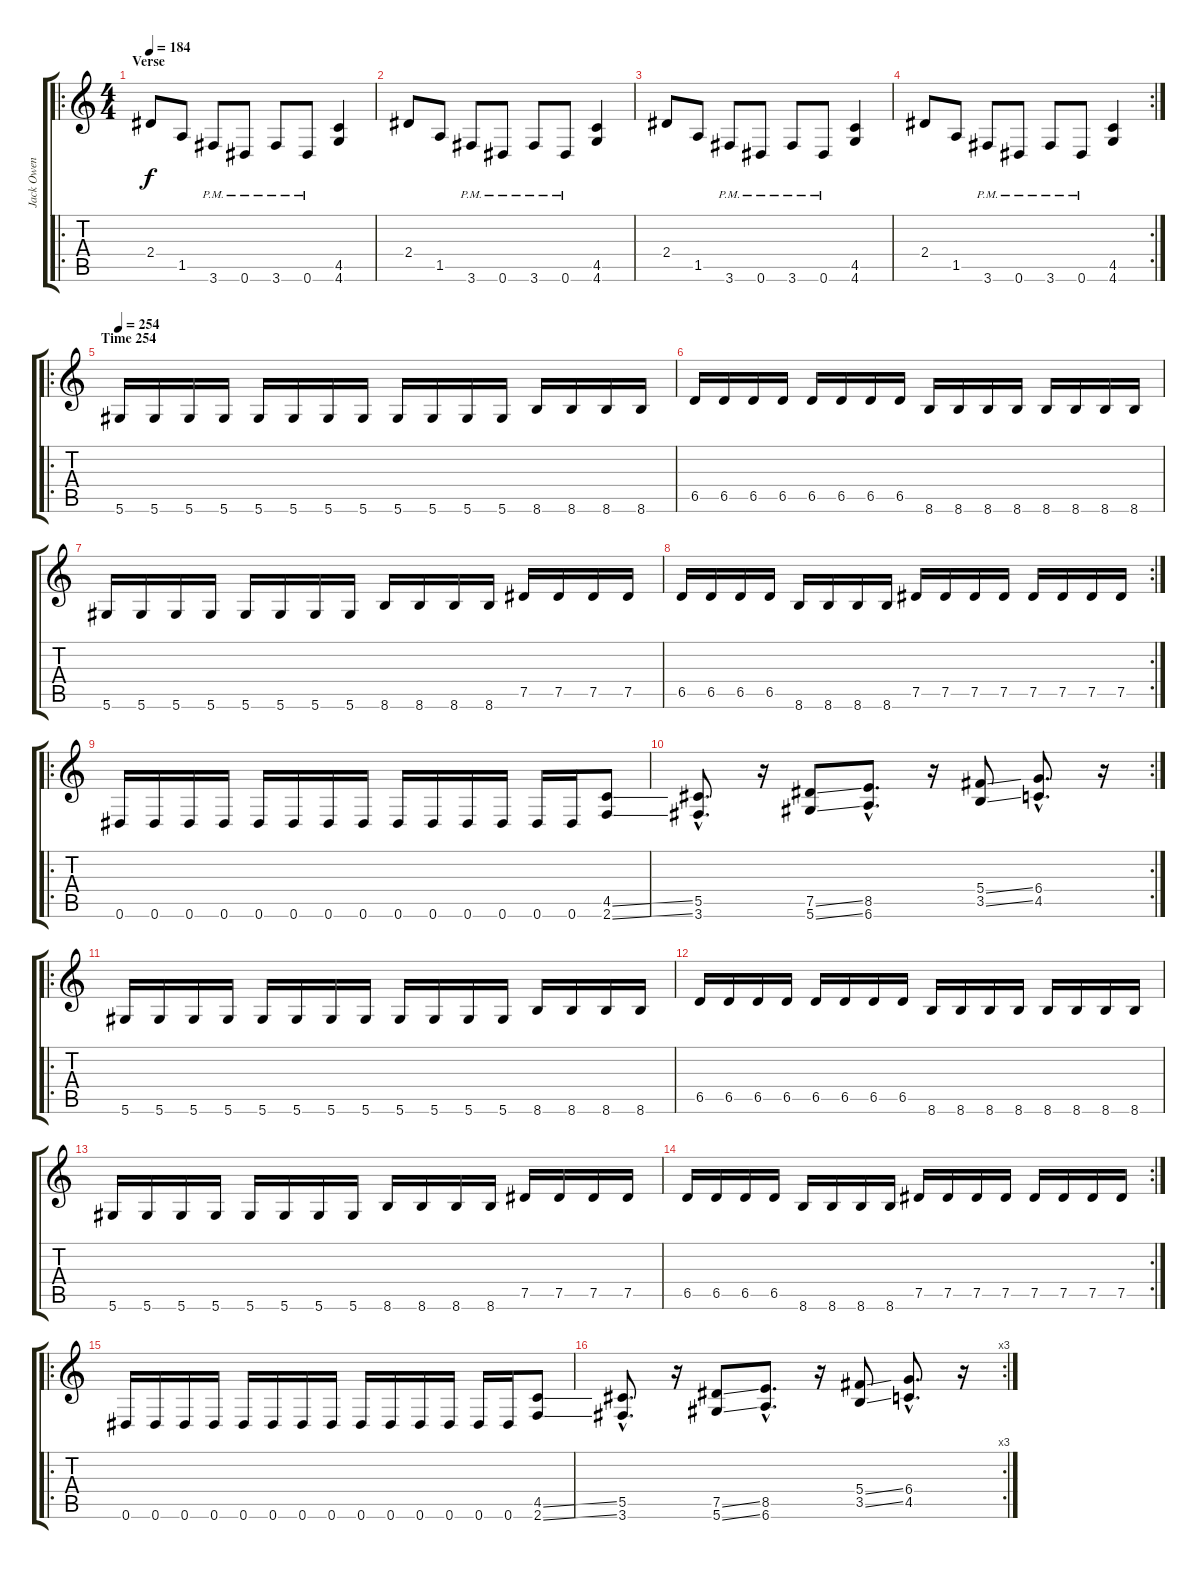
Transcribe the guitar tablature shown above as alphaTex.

\track ("Jack Owen" "Jack Owen") {instrument distortionguitar}
\staff {score tabs}
\tuning (Eb4 Bb3 Gb3 Db3 Ab2 Eb2) {hide}
\ro
\ts (4 4)
\section ("" "Verse")
\tempo 184
\clef g2
\ks c
2.4.8{dy f} 1.5.8 3.6{pm}.8 0.6{pm}.8 3.6{pm}.8 0.6{pm}.8 (4.5 4.6).4 |
2.4.8 1.5.8 3.6{pm}.8 0.6{pm}.8 3.6{pm}.8 0.6{pm}.8 (4.5 4.6).4 |
2.4.8 1.5.8 3.6{pm}.8 0.6{pm}.8 3.6{pm}.8 0.6{pm}.8 (4.5 4.6).4 |
\rc 2
2.4.8 1.5.8 3.6{pm}.8 0.6{pm}.8 3.6{pm}.8 0.6{pm}.8 (4.5 4.6).4 |
\ro
\section ("" "Time 254")
\tempo 254
5.6.16 5.6.16 5.6.16 5.6.16 5.6.16 5.6.16 5.6.16 5.6.16 5.6.16 5.6.16 5.6.16 5.6.16 8.6.16 8.6.16 8.6.16 8.6.16 |
6.5.16 6.5.16 6.5.16 6.5.16 6.5.16 6.5.16 6.5.16 6.5.16 8.6.16 8.6.16 8.6.16 8.6.16 8.6.16 8.6.16 8.6.16 8.6.16 |
5.6.16 5.6.16 5.6.16 5.6.16 5.6.16 5.6.16 5.6.16 5.6.16 8.6.16 8.6.16 8.6.16 8.6.16 7.5.16 7.5.16 7.5.16 7.5.16 |
\rc 2
6.5.16 6.5.16 6.5.16 6.5.16 8.6.16 8.6.16 8.6.16 8.6.16 7.5.16 7.5.16 7.5.16 7.5.16 7.5.16 7.5.16 7.5.16 7.5.16 |
\ro
0.6.16 0.6.16 0.6.16 0.6.16 0.6.16 0.6.16 0.6.16 0.6.16 0.6.16 0.6.16 0.6.16 0.6.16 0.6.16 0.6.16 (4.5{ss} 2.6{ss}).8 |
\rc 2
(5.5{hac} 3.6{hac}).8{d} r.16 (7.5{ss} 5.6{ss}).8 (8.5{hac} 6.6{hac}).8{d} r.16 (5.4{ss} 3.5{ss}).8 (6.4{hac} 4.5{hac}).8{d} r.16 |
\ro
5.6.16 5.6.16 5.6.16 5.6.16 5.6.16 5.6.16 5.6.16 5.6.16 5.6.16 5.6.16 5.6.16 5.6.16 8.6.16 8.6.16 8.6.16 8.6.16 |
6.5.16 6.5.16 6.5.16 6.5.16 6.5.16 6.5.16 6.5.16 6.5.16 8.6.16 8.6.16 8.6.16 8.6.16 8.6.16 8.6.16 8.6.16 8.6.16 |
5.6.16 5.6.16 5.6.16 5.6.16 5.6.16 5.6.16 5.6.16 5.6.16 8.6.16 8.6.16 8.6.16 8.6.16 7.5.16 7.5.16 7.5.16 7.5.16 |
\rc 2
6.5.16 6.5.16 6.5.16 6.5.16 8.6.16 8.6.16 8.6.16 8.6.16 7.5.16 7.5.16 7.5.16 7.5.16 7.5.16 7.5.16 7.5.16 7.5.16 |
\ro
0.6.16 0.6.16 0.6.16 0.6.16 0.6.16 0.6.16 0.6.16 0.6.16 0.6.16 0.6.16 0.6.16 0.6.16 0.6.16 0.6.16 (4.5{ss} 2.6{ss}).8 |
\rc 3
(5.5{hac} 3.6{hac}).8{d} r.16 (7.5{ss} 5.6{ss}).8 (8.5{hac} 6.6{hac}).8{d} r.16 (5.4{ss} 3.5{ss}).8 (6.4{hac} 4.5{hac}).8{d} r.16
